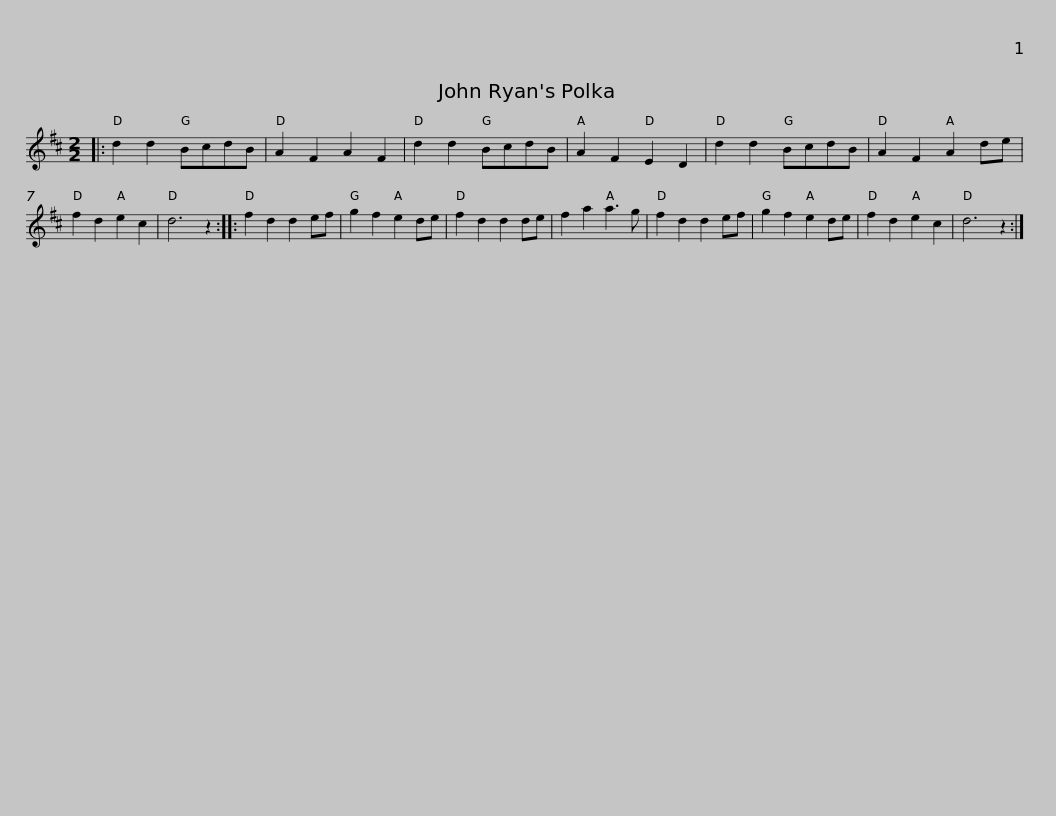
X:1
L:1/8
M:2/2
I:linebreak $
K:D
V:1 treble
V:1
|: d2 d2 BcdB | A2 F2 A2 F2 | d2 d2 BcdB | A2 F2 E2 D2 | d2 d2 BcdB | %5
 A2 F2 A2 de | f2 d2 e2 c2 | d6 z2 ::$ f2 d2 d2 ef | g2 f2 e2 de | %10
 f2 d2 d2 de | f2 a2 a3 g | f2 d2 d2 ef | g2 f2 e2 de | f2 d2 e2 c2 | %15
 d6 z2 :| %16
